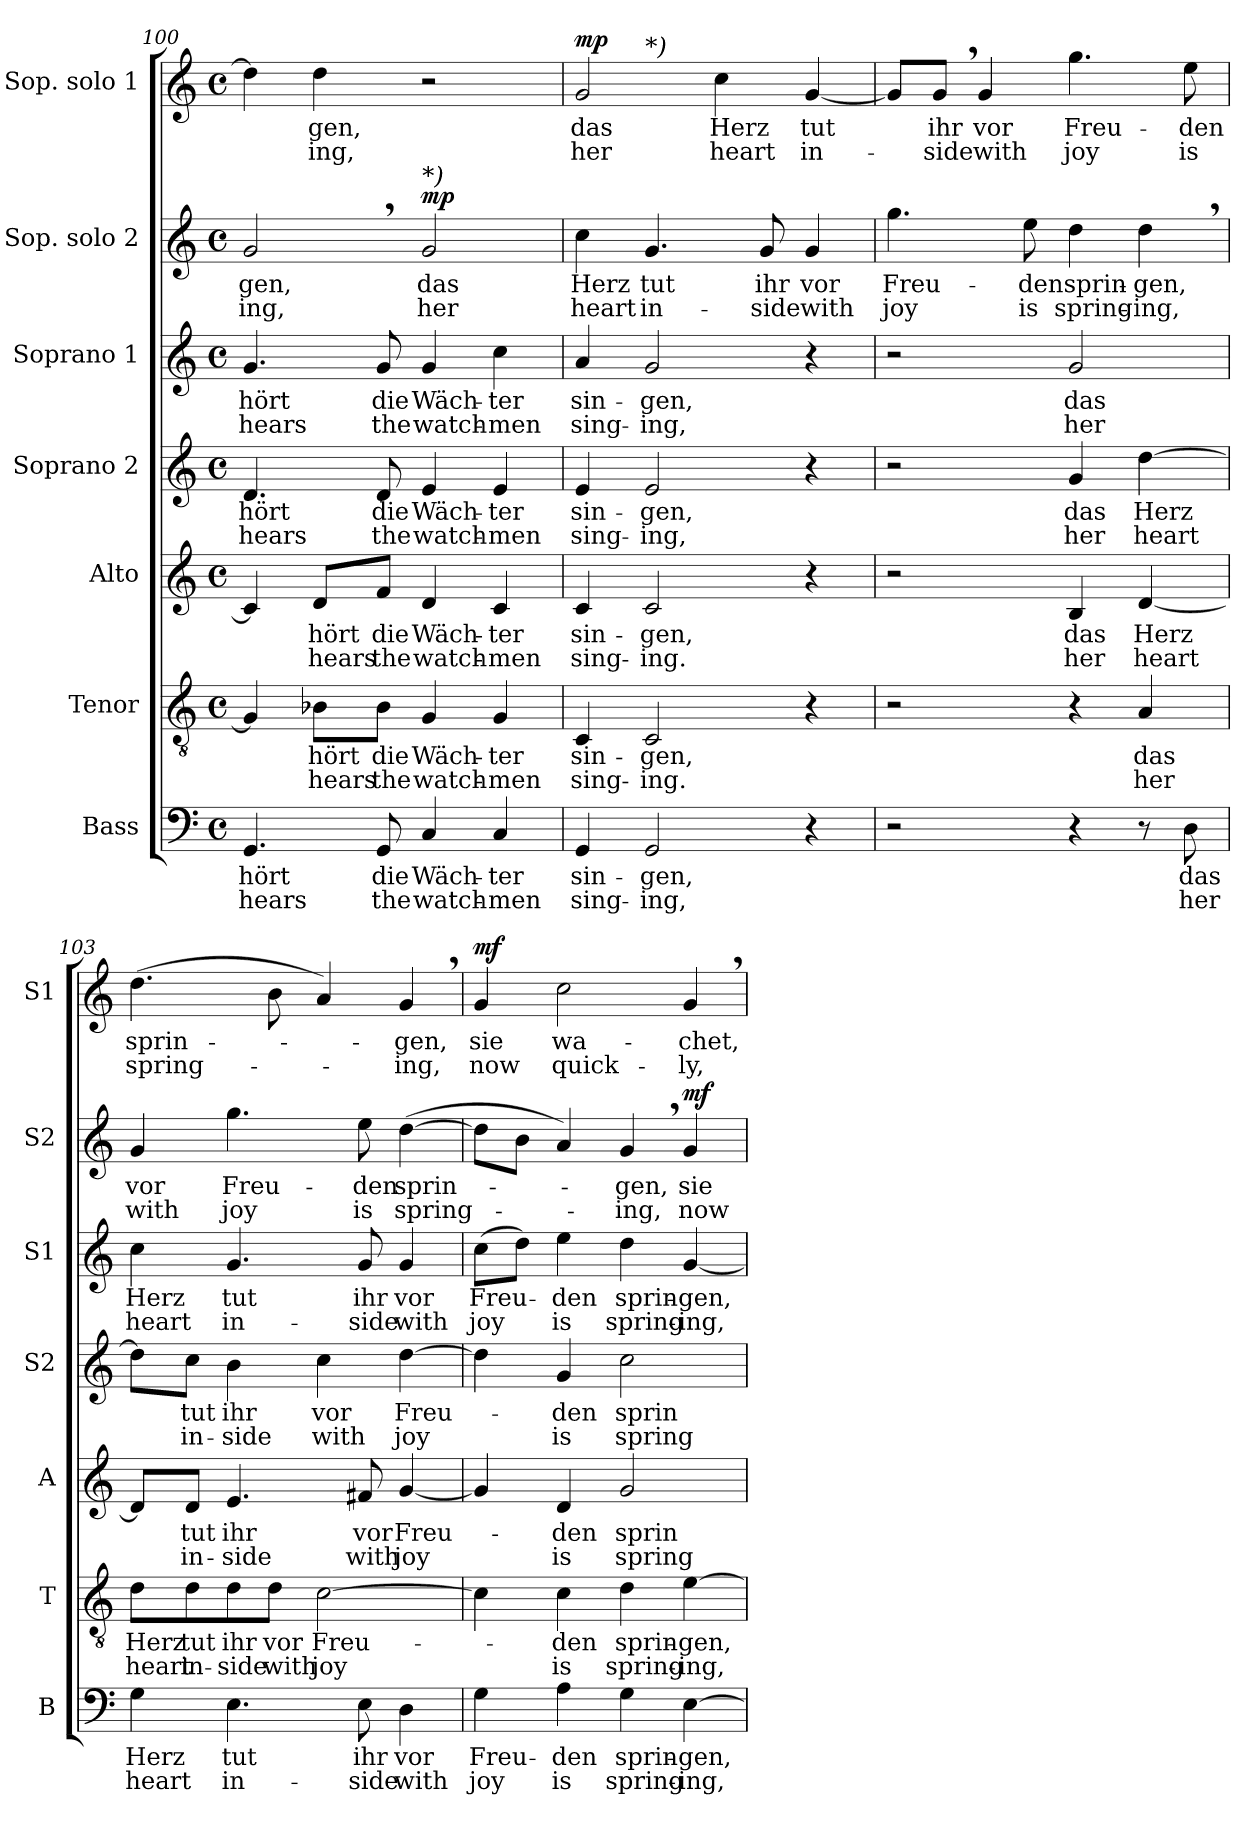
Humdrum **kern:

**kern	**text	**text	**kern	**text	**text	**kern	**text	**text	**kern	**text	**text	**kern	**text	**text	**kern	**text	**text	**dynam	**kern	**text	**text	**dynam
*part7	*part7	*part7	*part6	*part6	*part6	*part5	*part5	*part5	*part4	*part4	*part4	*part3	*part3	*part3	*part2	*part2	*part2	*part2	*part1	*part1	*part1	*part1
*staff7	*staff7	*staff7	*staff6	*staff6	*staff6	*staff5	*staff5	*staff5	*staff4	*staff4	*staff4	*staff3	*staff3	*staff3	*staff2	*staff2	*staff2	*staff2	*staff1	*staff1	*staff1	*staff1
*I"Bass	*	*	*I"Tenor	*	*	*I"Alto	*	*	*I"Soprano 2	*	*	*I"Soprano 1	*	*	*I"Sop. solo 2	*	*	*	*I"Sop. solo 1	*	*	*
*I'B	*	*	*I'T	*	*	*I'A	*	*	*I'S2	*	*	*I'S1	*	*	*I'S2	*	*	*	*I'S1	*	*	*
!!LO:PB:g=z
*clefF4	*	*	*clefGv2	*	*	*clefG2	*	*	*clefG2	*	*	*clefG2	*	*	*clefG2	*	*	*	*clefG2	*	*	*
*k[]	*	*	*k[]	*	*	*k[]	*	*	*k[]	*	*	*k[]	*	*	*k[]	*	*	*	*k[]	*	*	*
*C:	*	*	*C:	*	*	*C:	*	*	*C:	*	*	*C:	*	*	*C:	*	*	*	*C:	*	*	*
*M4/4	*	*	*M4/4	*	*	*M4/4	*	*	*M4/4	*	*	*M4/4	*	*	*M4/4	*	*	*	*M4/4	*	*	*
*met(c)	*	*	*met(c)	*	*	*met(c)	*	*	*met(c)	*	*	*met(c)	*	*	*met(c)	*	*	*	*met(c)	*	*	*
=100	=100	=100	=100	=100	=100	=100	=100	=100	=100	=100	=100	=100	=100	=100	=100	=100	=100	=100	=100	=100	=100	=100
!	!LO:LY:b	!LO:LY:b	!	!	!	!	!	!	!	!	!	!	!	!	!	!	!	!	!	!	!	!
!	!	!	!	!	!	!	!	!	!	!LO:LY:b	!LO:LY:b	!	!	!	!	!	!	!	!	!	!	!
!	!	!	!	!	!	!	!	!	!	!	!	!	!LO:LY:b	!LO:LY:b	!	!	!	!	!	!	!	!
!	!	!	!	!	!	!	!	!	!	!	!	!	!	!	!	!LO:LY:b	!LO:LY:b	!	!	!	!	!
4.GG/	hört	hears	4G/]	.	.	4c/]	.	.	4.d/	hört	hears	4.g/	hört	hears	2g,>/	-gen,	-ing,	.	4dd\]	.	.	.
!	!	!	!	!LO:LY:b	!LO:LY:b	!	!	!	!	!	!	!	!	!	!	!	!	!	!	!	!	!
!	!	!	!	!	!	!	!LO:LY:b	!LO:LY:b	!	!	!	!	!	!	!	!	!	!	!	!	!	!
!	!	!	!	!	!	!	!	!	!	!	!	!	!	!	!	!	!	!	!	!LO:LY:b	!LO:LY:b	!
.	.	.	8B-X\L	hört	hears	8d/L	hört	hears	.	.	.	.	.	.	.	.	.	.	4dd\	-gen,	-ing,	.
!	!LO:LY:b	!LO:LY:b	!	!	!	!	!	!	!	!	!	!	!	!	!	!	!	!	!	!	!	!
!	!	!	!	!LO:LY:b	!LO:LY:b	!	!	!	!	!	!	!	!	!	!	!	!	!	!	!	!	!
!	!	!	!	!	!	!	!LO:LY:b	!LO:LY:b	!	!	!	!	!	!	!	!	!	!	!	!	!	!
!	!	!	!	!	!	!	!	!	!	!LO:LY:b	!LO:LY:b	!	!	!	!	!	!	!	!	!	!	!
!	!	!	!	!	!	!	!	!	!	!	!	!	!LO:LY:b	!LO:LY:b	!	!	!	!	!	!	!	!
8GG/	die	the	8B-\J	die	the	8f/J	die	the	8d/	die	the	8g/	die	the	.	.	.	.	.	.	.	.
!	!LO:LY:b	!LO:LY:b	!	!	!	!	!	!	!	!	!	!	!	!	!	!	!	!	!	!	!	!
!	!	!	!	!LO:LY:b	!LO:LY:b	!	!	!	!	!	!	!	!	!	!	!	!	!	!	!	!	!
!	!	!	!	!	!	!	!LO:LY:b	!LO:LY:b	!	!	!	!	!	!	!	!	!	!	!	!	!	!
!	!	!	!	!	!	!	!	!	!	!LO:LY:b	!LO:LY:b	!	!	!	!	!	!	!	!	!	!	!
!	!	!	!	!	!	!	!	!	!	!	!	!	!LO:LY:b	!LO:LY:b	!	!	!	!	!	!	!	!
!	!	!	!	!	!	!	!	!	!	!	!	!	!	!	!LO:TX:a:i:t=*)	!	!	!	!	!	!	!
!	!	!	!	!	!	!	!	!	!	!	!	!	!	!	!	!LO:LY:b	!LO:LY:b	!LO:DY:a	!	!	!	!
4C/	Wäch-	watch-	4G/	Wäch-	watch-	4d/	Wäch-	watch-	4e/	Wäch-	watch-	4g/	Wäch-	watch-	2g/	das	her	mp	2r	.	.	.
!	!LO:LY:b	!LO:LY:b	!	!	!	!	!	!	!	!	!	!	!	!	!	!	!	!	!	!	!	!
!	!	!	!	!LO:LY:b	!LO:LY:b	!	!	!	!	!	!	!	!	!	!	!	!	!	!	!	!	!
!	!	!	!	!	!	!	!LO:LY:b	!LO:LY:b	!	!	!	!	!	!	!	!	!	!	!	!	!	!
!	!	!	!	!	!	!	!	!	!	!LO:LY:b	!LO:LY:b	!	!	!	!	!	!	!	!	!	!	!
!	!	!	!	!	!	!	!	!	!	!	!	!	!LO:LY:b	!LO:LY:b	!	!	!	!	!	!	!	!
4C/	-ter	-men	4G/	-ter	-men	4c/	-ter	-men	4e/	-ter	-men	4cc\	-ter	-men	.	.	.	.	.	.	.	.
=101	=101	=101	=101	=101	=101	=101	=101	=101	=101	=101	=101	=101	=101	=101	=101	=101	=101	=101	=101	=101	=101	=101
!	!LO:LY:b	!LO:LY:b	!	!	!	!	!	!	!	!	!	!	!	!	!	!	!	!	!	!	!	!
!	!	!	!	!LO:LY:b	!LO:LY:b	!	!	!	!	!	!	!	!	!	!	!	!	!	!	!	!	!
!	!	!	!	!	!	!	!LO:LY:b	!LO:LY:b	!	!	!	!	!	!	!	!	!	!	!	!	!	!
!	!	!	!	!	!	!	!	!	!	!LO:LY:b	!LO:LY:b	!	!	!	!	!	!	!	!	!	!	!
!	!	!	!	!	!	!	!	!	!	!	!	!	!LO:LY:b	!LO:LY:b	!	!	!	!	!	!	!	!
!	!	!	!	!	!	!	!	!	!	!	!	!	!	!	!	!LO:LY:b	!LO:LY:b	!	!	!	!	!
!	!	!	!	!	!	!	!	!	!	!	!	!	!	!	!	!	!	!	!	!LO:LY:b	!LO:LY:b	!LO:DY:a
*	*	*	*	*	*	*	*	*	*	*	*	*	*	*	*	*	*	*	*^	*	*	*
4GG/	sin-	sing-	4C/	sin-	sing-	4c/	sin-	sing-	4e/	sin-	sing-	4a/	sin-	sing-	4cc\	Herz	heart	.	2g/	4ryy	das	her	mp
!	!LO:LY:b	!LO:LY:b	!	!	!	!	!	!	!	!	!	!	!	!	!	!	!	!	!	!	!	!	!
!	!	!	!	!LO:LY:b	!LO:LY:b	!	!	!	!	!	!	!	!	!	!	!	!	!	!	!	!	!	!
!	!	!	!	!	!	!	!LO:LY:b	!LO:LY:b	!	!	!	!	!	!	!	!	!	!	!	!	!	!	!
!	!	!	!	!	!	!	!	!	!	!LO:LY:b	!LO:LY:b	!	!	!	!	!	!	!	!	!	!	!	!
!	!	!	!	!	!	!	!	!	!	!	!	!	!LO:LY:b	!LO:LY:b	!	!	!	!	!	!	!	!	!
!	!	!	!	!	!	!	!	!	!	!	!	!	!	!	!	!	!	!	!	!LO:TX:a:i:t=*)	!	!	!
!	!	!	!	!	!	!	!	!	!	!	!	!	!	!	!	!LO:LY:b	!LO:LY:b	!	!	!	!	!	!
2GG/	-gen,	-ing,	2C/	-gen,	-ing.	2c/	-gen,	-ing.	2e/	-gen,	-ing,	2g/	-gen,	-ing,	4.g/	tut	in-	.	.	2.ryy	.	.	.
!	!	!	!	!	!	!	!	!	!	!	!	!	!	!	!	!	!	!	!	!	!LO:LY:b	!LO:LY:b	!
.	.	.	.	.	.	.	.	.	.	.	.	.	.	.	.	.	.	.	4cc\	.	Herz	heart	.
!	!	!	!	!	!	!	!	!	!	!	!	!	!	!	!	!LO:LY:b	!LO:LY:b	!	!	!	!	!	!
.	.	.	.	.	.	.	.	.	.	.	.	.	.	.	8g/	ihr	-side	.	.	.	.	.	.
!	!	!	!	!	!	!	!	!	!	!	!	!	!	!	!	!LO:LY:b	!LO:LY:b	!	!	!	!	!	!
!	!	!	!	!	!	!	!	!	!	!	!	!	!	!	!	!	!	!	!	!	!LO:LY:b	!LO:LY:b	!
4r	.	.	4r	.	.	4r	.	.	4r	.	.	4r	.	.	4g/	vor	with	.	[4g/	.	tut	in-	.
*	*	*	*	*	*	*	*	*	*	*	*	*	*	*	*	*	*	*	*v	*v	*	*	*
=102	=102	=102	=102	=102	=102	=102	=102	=102	=102	=102	=102	=102	=102	=102	=102	=102	=102	=102	=102	=102	=102	=102
*	*	*	*	*	*	*	*	*	*	*	*	*	*	*	*	*	*	*	*^	*	*	*
!	!	!	!	!	!	!	!	!	!	!	!	!	!	!	!	!LO:LY:b	!LO:LY:b	!	!	!	!	!	!
*	*	*	*	*	*	*	*	*	*	*	*	*	*	*	*	*	*	*	*v	*v	*	*	*
2r	.	.	2r	.	.	2r	.	.	2r	.	.	2r	.	.	4.gg\	Freu-	joy	.	8g/L]	.	.	.
!	!	!	!	!	!	!	!	!	!	!	!	!	!	!	!	!	!	!	!	!LO:LY:b	!LO:LY:b	!
.	.	.	.	.	.	.	.	.	.	.	.	.	.	.	.	.	.	.	8g,>/J	ihr	-side	.
!	!	!	!	!	!	!	!	!	!	!	!	!	!	!	!	!	!	!	!	!LO:LY:b	!LO:LY:b	!
.	.	.	.	.	.	.	.	.	.	.	.	.	.	.	.	.	.	.	4g/	vor	with	.
!	!	!	!	!	!	!	!	!	!	!	!	!	!	!	!	!LO:LY:b	!LO:LY:b	!	!	!	!	!
.	.	.	.	.	.	.	.	.	.	.	.	.	.	.	8ee\	-den	is	.	.	.	.	.
!	!	!	!	!	!	!	!LO:LY:b	!LO:LY:b	!	!	!	!	!	!	!	!	!	!	!	!	!	!
!	!	!	!	!	!	!	!	!	!	!LO:LY:b	!LO:LY:b	!	!	!	!	!	!	!	!	!	!	!
!	!	!	!	!	!	!	!	!	!	!	!	!	!LO:LY:b	!LO:LY:b	!	!	!	!	!	!	!	!
!	!	!	!	!	!	!	!	!	!	!	!	!	!	!	!	!LO:LY:b	!LO:LY:b	!	!	!	!	!
!	!	!	!	!	!	!	!	!	!	!	!	!	!	!	!	!	!	!	!	!LO:LY:b	!LO:LY:b	!
4r	.	.	4r	.	.	4B/	das	her	4g/	das	her	2g/	das	her	4dd\	sprin-	spring-	.	4.gg\	Freu-	joy	.
!	!	!	!	!LO:LY:b	!LO:LY:b	!	!	!	!	!	!	!	!	!	!	!	!	!	!	!	!	!
!	!	!	!	!	!	!	!LO:LY:b	!LO:LY:b	!	!	!	!	!	!	!	!	!	!	!	!	!	!
!	!	!	!	!	!	!	!	!	!	!LO:LY:b	!LO:LY:b	!	!	!	!	!	!	!	!	!	!	!
!	!	!	!	!	!	!	!	!	!	!	!	!	!	!	!	!LO:LY:b	!LO:LY:b	!	!	!	!	!
8r	.	.	4A/	das	her	[4d/	Herz	heart	[4dd\	Herz	heart	.	.	.	4dd,>\	-gen,	-ing,	.	.	.	.	.
!	!LO:LY:b	!LO:LY:b	!	!	!	!	!	!	!	!	!	!	!	!	!	!	!	!	!	!	!	!
!	!	!	!	!	!	!	!	!	!	!	!	!	!	!	!	!	!	!	!	!LO:LY:b	!LO:LY:b	!
8D\	das	her	.	.	.	.	.	.	.	.	.	.	.	.	.	.	.	.	8ee\	-den	is	.
=103	=103	=103	=103	=103	=103	=103	=103	=103	=103	=103	=103	=103	=103	=103	=103	=103	=103	=103	=103	=103	=103	=103
!	!LO:LY:b	!LO:LY:b	!	!	!	!	!	!	!	!	!	!	!	!	!	!	!	!	!	!	!	!
!	!	!	!	!LO:LY:b	!LO:LY:b	!	!	!	!	!	!	!	!	!	!	!	!	!	!	!	!	!
!	!	!	!	!	!	!	!	!	!	!	!	!	!LO:LY:b	!LO:LY:b	!	!	!	!	!	!	!	!
!	!	!	!	!	!	!	!	!	!	!	!	!	!	!	!	!LO:LY:b	!LO:LY:b	!	!	!	!	!
!	!	!	!	!	!	!	!	!	!	!	!	!	!	!	!	!	!	!	!	!LO:LY:b	!LO:LY:b	!
4G\	Herz	heart	8d\L	Herz	heart	8d/L]	.	.	8dd\L]	.	.	4cc\	Herz	heart	4g/	vor	with	.	(>4.dd\	sprin-	spring-	.
!	!	!	!	!LO:LY:b	!LO:LY:b	!	!	!	!	!	!	!	!	!	!	!	!	!	!	!	!	!
!	!	!	!	!	!	!	!LO:LY:b	!LO:LY:b	!	!	!	!	!	!	!	!	!	!	!	!	!	!
!	!	!	!	!	!	!	!	!	!	!LO:LY:b	!LO:LY:b	!	!	!	!	!	!	!	!	!	!	!
.	.	.	8d\	tut	in-	8d/J	tut	in-	8cc\J	tut	in-	.	.	.	.	.	.	.	.	.	.	.
!	!LO:LY:b	!LO:LY:b	!	!	!	!	!	!	!	!	!	!	!	!	!	!	!	!	!	!	!	!
!	!	!	!	!LO:LY:b	!LO:LY:b	!	!	!	!	!	!	!	!	!	!	!	!	!	!	!	!	!
!	!	!	!	!	!	!	!LO:LY:b	!LO:LY:b	!	!	!	!	!	!	!	!	!	!	!	!	!	!
!	!	!	!	!	!	!	!	!	!	!LO:LY:b	!LO:LY:b	!	!	!	!	!	!	!	!	!	!	!
!	!	!	!	!	!	!	!	!	!	!	!	!	!LO:LY:b	!LO:LY:b	!	!	!	!	!	!	!	!
!	!	!	!	!	!	!	!	!	!	!	!	!	!	!	!	!LO:LY:b	!LO:LY:b	!	!	!	!	!
4.E\	tut	in-	8d\	ihr	-side	4.e/	ihr	-side	4b\	ihr	-side	4.g/	tut	in-	4.gg\	Freu-	joy	.	.	.	.	.
!	!	!	!	!LO:LY:b	!LO:LY:b	!	!	!	!	!	!	!	!	!	!	!	!	!	!	!	!	!
.	.	.	8d\J	vor	with	.	.	.	.	.	.	.	.	.	.	.	.	.	8b\	.	.	.
!	!	!	!	!LO:LY:b	!LO:LY:b	!	!	!	!	!	!	!	!	!	!	!	!	!	!	!	!	!
!	!	!	!	!	!	!	!	!	!	!LO:LY:b	!LO:LY:b	!	!	!	!	!	!	!	!	!	!	!
.	.	.	[2c\	Freu-	joy	.	.	.	4cc\	vor	with	.	.	.	.	.	.	.	4a/)	.	.	.
!	!LO:LY:b	!LO:LY:b	!	!	!	!	!	!	!	!	!	!	!	!	!	!	!	!	!	!	!	!
!	!	!	!	!	!	!	!LO:LY:b	!LO:LY:b	!	!	!	!	!	!	!	!	!	!	!	!	!	!
!	!	!	!	!	!	!	!	!	!	!	!	!	!LO:LY:b	!LO:LY:b	!	!	!	!	!	!	!	!
!	!	!	!	!	!	!	!	!	!	!	!	!	!	!	!	!LO:LY:b	!LO:LY:b	!	!	!	!	!
8E\	ihr	-side	.	.	.	8f#X/	vor	with	.	.	.	8g/	ihr	-side	8ee\	-den	is	.	.	.	.	.
!	!LO:LY:b	!LO:LY:b	!	!	!	!	!	!	!	!	!	!	!	!	!	!	!	!	!	!	!	!
!	!	!	!	!	!	!	!LO:LY:b	!LO:LY:b	!	!	!	!	!	!	!	!	!	!	!	!	!	!
!	!	!	!	!	!	!	!	!	!	!LO:LY:b	!LO:LY:b	!	!	!	!	!	!	!	!	!	!	!
!	!	!	!	!	!	!	!	!	!	!	!	!	!LO:LY:b	!LO:LY:b	!	!	!	!	!	!	!	!
!	!	!	!	!	!	!	!	!	!	!	!	!	!	!	!	!LO:LY:b	!LO:LY:b	!	!	!	!	!
!	!	!	!	!	!	!	!	!	!	!	!	!	!	!	!	!	!	!	!	!LO:LY:b	!LO:LY:b	!
4D\	vor	with	.	.	.	[4g/	Freu-	joy	[4dd\	Freu-	joy	4g/	vor	with	(>[4dd\	sprin-	spring-	.	4g,>/	-gen,	-ing,	.
=104	=104	=104	=104	=104	=104	=104	=104	=104	=104	=104	=104	=104	=104	=104	=104	=104	=104	=104	=104	=104	=104	=104
!	!LO:LY:b	!LO:LY:b	!	!	!	!	!	!	!	!	!	!	!	!	!	!	!	!	!	!	!	!
!	!	!	!	!	!	!	!	!	!	!	!	!	!LO:LY:b	!LO:LY:b	!	!	!	!	!	!	!	!
!	!	!	!	!	!	!	!	!	!	!	!	!	!	!	!	!	!	!	!	!LO:LY:b	!LO:LY:b	!LO:DY:a
4G\	Freu-	joy	4c\]	.	.	4g/]	.	.	4dd\]	.	.	(>8cc\L	Freu-	joy	8dd\L]	.	.	.	4g/	sie	now	mf
.	.	.	.	.	.	.	.	.	.	.	.	8dd\J)	.	.	8b\J	.	.	.	.	.	.	.
!	!LO:LY:b	!LO:LY:b	!	!	!	!	!	!	!	!	!	!	!	!	!	!	!	!	!	!	!	!
!	!	!	!	!LO:LY:b	!LO:LY:b	!	!	!	!	!	!	!	!	!	!	!	!	!	!	!	!	!
!	!	!	!	!	!	!	!LO:LY:b	!LO:LY:b	!	!	!	!	!	!	!	!	!	!	!	!	!	!
!	!	!	!	!	!	!	!	!	!	!LO:LY:b	!LO:LY:b	!	!	!	!	!	!	!	!	!	!	!
!	!	!	!	!	!	!	!	!	!	!	!	!	!LO:LY:b	!LO:LY:b	!	!	!	!	!	!	!	!
!	!	!	!	!	!	!	!	!	!	!	!	!	!	!	!	!	!	!	!	!LO:LY:b	!LO:LY:b	!
4A\	-den	is	4c\	-den	is	4d/	-den	is	4g/	-den	is	4ee\	-den	is	4a/)	.	.	.	2cc\	wa-	quick-	.
!	!LO:LY:b	!LO:LY:b	!	!	!	!	!	!	!	!	!	!	!	!	!	!	!	!	!	!	!	!
!	!	!	!	!LO:LY:b	!LO:LY:b	!	!	!	!	!	!	!	!	!	!	!	!	!	!	!	!	!
!	!	!	!	!	!	!	!LO:LY:b	!LO:LY:b	!	!	!	!	!	!	!	!	!	!	!	!	!	!
!	!	!	!	!	!	!	!	!	!	!LO:LY:b	!LO:LY:b	!	!	!	!	!	!	!	!	!	!	!
!	!	!	!	!	!	!	!	!	!	!	!	!	!LO:LY:b	!LO:LY:b	!	!	!	!	!	!	!	!
!	!	!	!	!	!	!	!	!	!	!	!	!	!	!	!	!LO:LY:b	!LO:LY:b	!	!	!	!	!
4G\	sprin-	spring-	4d\	sprin-	spring-	2g/	sprin-	spring-	2cc\	sprin-	spring-	4dd\	sprin-	spring-	4g,>/	-gen,	-ing,	.	.	.	.	.
!	!LO:LY:b	!LO:LY:b	!	!	!	!	!	!	!	!	!	!	!	!	!	!	!	!	!	!	!	!
!	!	!	!	!LO:LY:b	!LO:LY:b	!	!	!	!	!	!	!	!	!	!	!	!	!	!	!	!	!
!	!	!	!	!	!	!	!	!	!	!	!	!	!LO:LY:b	!LO:LY:b	!	!	!	!	!	!	!	!
!	!	!	!	!	!	!	!	!	!	!	!	!	!	!	!	!LO:LY:b	!LO:LY:b	!	!	!	!	!
!	!	!	!	!	!	!	!	!	!	!	!	!	!	!	!	!	!	!LO:DY:a	!	!LO:LY:b	!LO:LY:b	!
[4E\	-gen,	-ing,	[4e\	-gen,	-ing,	.	.	.	.	.	.	[4g/	-gen,	-ing,	4g/	sie	now	mf	4g,>/	-chet,	-ly,	.
=	=	=	=	=	=	=	=	=	=	=	=	=	=	=	=	=	=	=	=	=	=	=
*-	*-	*-	*-	*-	*-	*-	*-	*-	*-	*-	*-	*-	*-	*-	*-	*-	*-	*-	*-	*-	*-	*-
